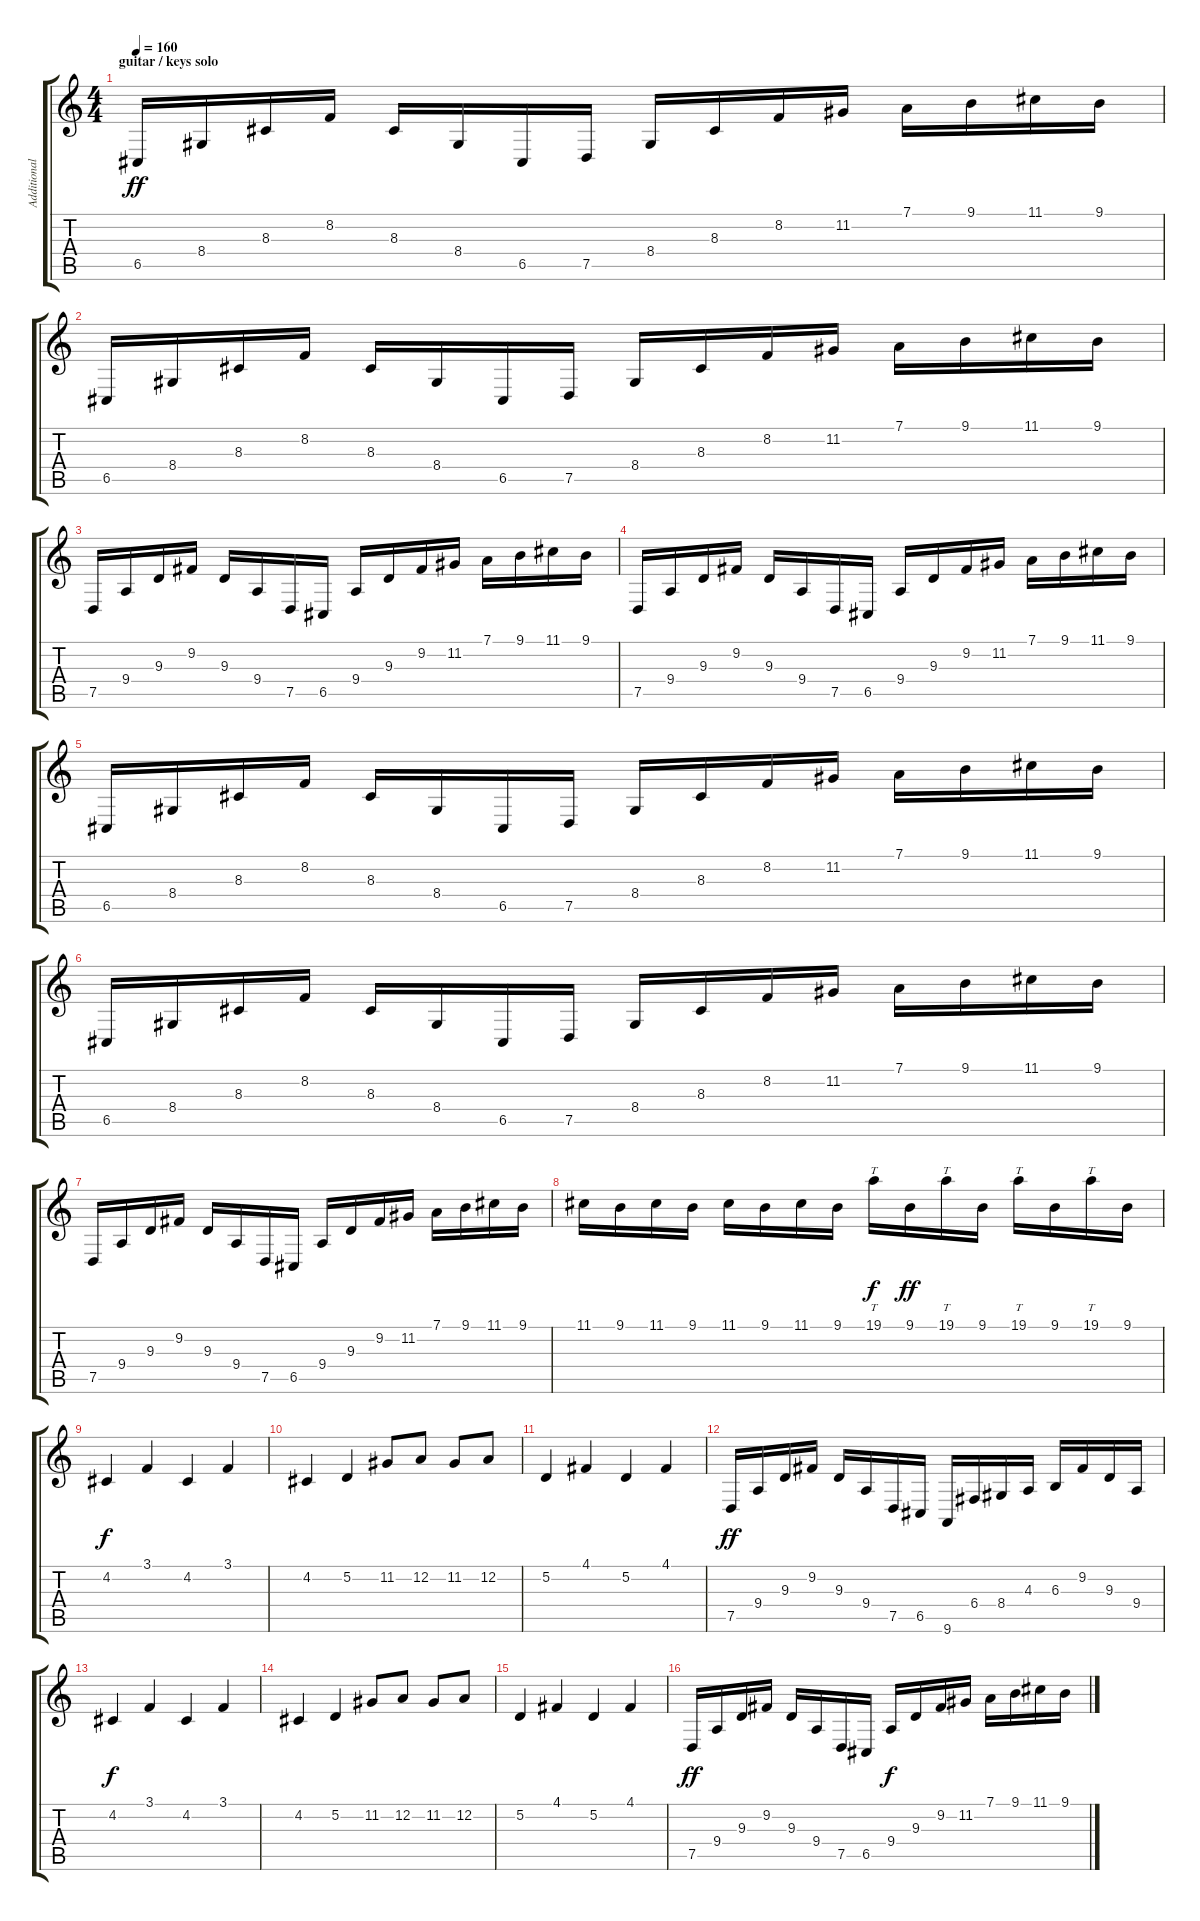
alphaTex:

\track ("Additional guitar / keys" "Additional") {instrument stringensemble1}
\staff {score tabs}
\tuning (D4 A3 F3 C3 G2 C2) {hide}
\ts (4 4)
\section ("" "guitar / keys solo")
\tempo 160
\clef g2
\ks c
6.5.16{dy ff} 8.4.16 8.3.16 8.2.16 8.3.16 8.4.16 6.5.16 7.5.16 8.4.16 8.3.16 8.2.16 11.2.16 7.1.16 9.1.16 11.1.16 9.1.16 |
6.5.16 8.4.16 8.3.16 8.2.16 8.3.16 8.4.16 6.5.16 7.5.16 8.4.16 8.3.16 8.2.16 11.2.16 7.1.16 9.1.16 11.1.16 9.1.16 |
7.5.16 9.4.16 9.3.16 9.2.16 9.3.16 9.4.16 7.5.16 6.5.16 9.4.16 9.3.16 9.2.16 11.2.16 7.1.16 9.1.16 11.1.16 9.1.16 |
7.5.16 9.4.16 9.3.16 9.2.16 9.3.16 9.4.16 7.5.16 6.5.16 9.4.16 9.3.16 9.2.16 11.2.16 7.1.16 9.1.16 11.1.16 9.1.16 |
6.5.16 8.4.16 8.3.16 8.2.16 8.3.16 8.4.16 6.5.16 7.5.16 8.4.16 8.3.16 8.2.16 11.2.16 7.1.16 9.1.16 11.1.16 9.1.16 |
6.5.16 8.4.16 8.3.16 8.2.16 8.3.16 8.4.16 6.5.16 7.5.16 8.4.16 8.3.16 8.2.16 11.2.16 7.1.16 9.1.16 11.1.16 9.1.16 |
7.5.16 9.4.16 9.3.16 9.2.16 9.3.16 9.4.16 7.5.16 6.5.16 9.4.16 9.3.16 9.2.16 11.2.16 7.1.16 9.1.16 11.1.16 9.1.16 |
11.1.16 9.1.16 11.1.16 9.1.16 11.1.16 9.1.16 11.1.16 9.1.16 19.1.16{tt dy f} 9.1.16{dy ff} 19.1.16{tt} 9.1.16 19.1.16{tt} 9.1.16 19.1.16{tt} 9.1.16 |
4.2.4{dy f volume 16 instrument harpsichord} 3.1.4 4.2.4 3.1.4 |
4.2.4 5.2.4 11.2.8 12.2.8 11.2.8 12.2.8 |
5.2.4 4.1.4 5.2.4 4.1.4 |
7.5.16{dy ff} 9.4.16 9.3.16 9.2.16 9.3.16 9.4.16 7.5.16 6.5.16 9.6.16 6.4.16 8.4.16 4.3.16 6.3.16 9.2.16 9.3.16 9.4.16 |
4.2.4{dy f} 3.1.4 4.2.4 3.1.4 |
4.2.4 5.2.4 11.2.8 12.2.8 11.2.8 12.2.8 |
5.2.4 4.1.4 5.2.4 4.1.4 |
7.5.16{dy ff} 9.4.16 9.3.16 9.2.16 9.3.16 9.4.16 7.5.16 6.5.16 9.4.16{dy f} 9.3.16 9.2.16 11.2.16 7.1.16 9.1.16 11.1.16 9.1.16
